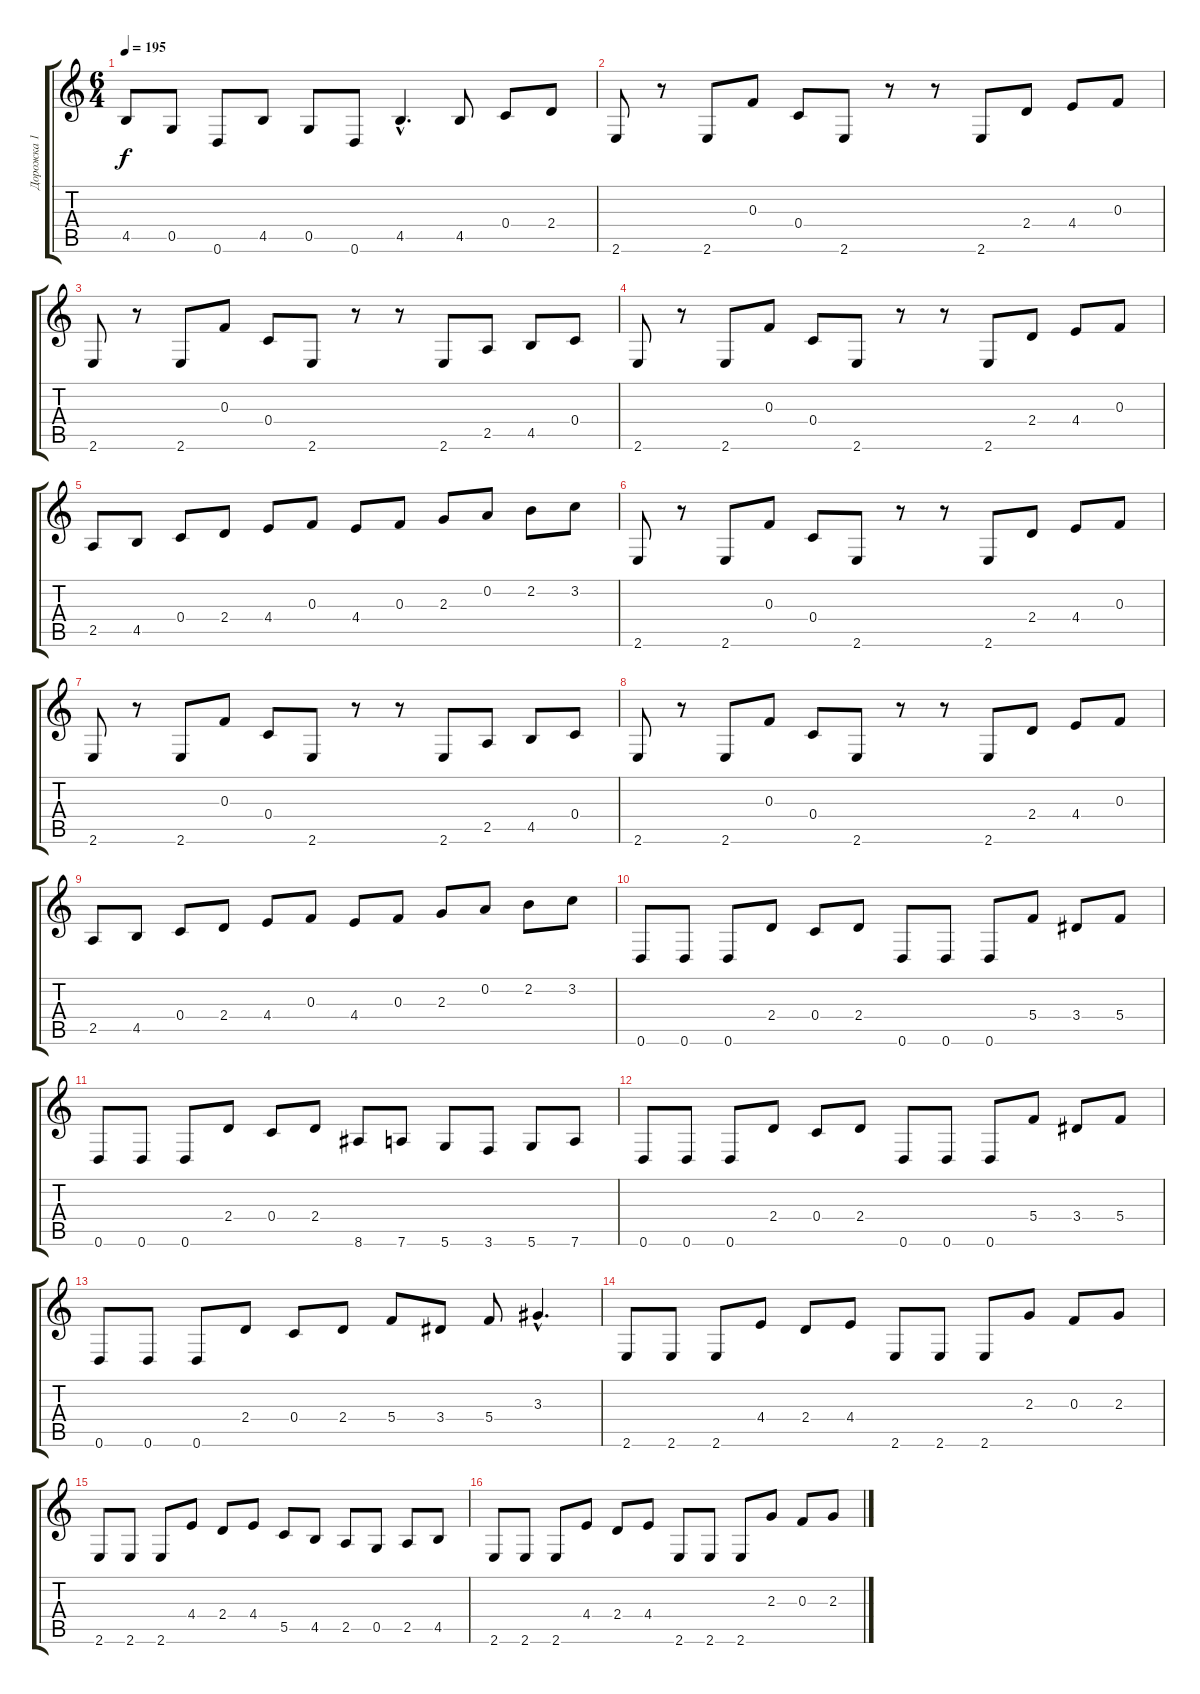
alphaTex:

\track ("Дорожка 1" "Дорожка 1") {instrument distortionguitar}
\staff {score tabs}
\tuning (D4 A3 F3 C3 G2 D2) {hide}
\ts (6 4)
\tempo 195
\clef g2
\ks c
4.5.8{dy f} 0.5.8 0.6.8 4.5.8 0.5.8 0.6.8 4.5{hac}.4{d} 4.5.8 0.4.8 2.4.8 |
2.6.8 r.8 2.6.8 0.3.8 0.4.8 2.6.8 r.8 r.8 2.6.8 2.4.8 4.4.8 0.3.8 |
2.6.8 r.8 2.6.8 0.3.8 0.4.8 2.6.8 r.8 r.8 2.6.8 2.5.8 4.5.8 0.4.8 |
2.6.8 r.8 2.6.8 0.3.8 0.4.8 2.6.8 r.8 r.8 2.6.8 2.4.8 4.4.8 0.3.8 |
2.5.8 4.5.8 0.4.8 2.4.8 4.4.8 0.3.8 4.4.8 0.3.8 2.3.8 0.2.8 2.2.8 3.2.8 |
2.6.8 r.8 2.6.8 0.3.8 0.4.8 2.6.8 r.8 r.8 2.6.8 2.4.8 4.4.8 0.3.8 |
2.6.8 r.8 2.6.8 0.3.8 0.4.8 2.6.8 r.8 r.8 2.6.8 2.5.8 4.5.8 0.4.8 |
2.6.8 r.8 2.6.8 0.3.8 0.4.8 2.6.8 r.8 r.8 2.6.8 2.4.8 4.4.8 0.3.8 |
2.5.8 4.5.8 0.4.8 2.4.8 4.4.8 0.3.8 4.4.8 0.3.8 2.3.8 0.2.8 2.2.8 3.2.8 |
0.6.8 0.6.8 0.6.8 2.4.8 0.4.8 2.4.8 0.6.8 0.6.8 0.6.8 5.4.8 3.4.8 5.4.8 |
0.6.8 0.6.8 0.6.8 2.4.8 0.4.8 2.4.8 8.6.8 7.6.8 5.6.8 3.6.8 5.6.8 7.6.8 |
0.6.8 0.6.8 0.6.8 2.4.8 0.4.8 2.4.8 0.6.8 0.6.8 0.6.8 5.4.8 3.4.8 5.4.8 |
0.6.8 0.6.8 0.6.8 2.4.8 0.4.8 2.4.8 5.4.8 3.4.8 5.4.8 3.3{hac}.4{d} |
2.6.8 2.6.8 2.6.8 4.4.8 2.4.8 4.4.8 2.6.8 2.6.8 2.6.8 2.3.8 0.3.8 2.3.8 |
2.6.8 2.6.8 2.6.8 4.4.8 2.4.8 4.4.8 5.5.8 4.5.8 2.5.8 0.5.8 2.5.8 4.5.8 |
2.6.8 2.6.8 2.6.8 4.4.8 2.4.8 4.4.8 2.6.8 2.6.8 2.6.8 2.3.8 0.3.8 2.3.8
